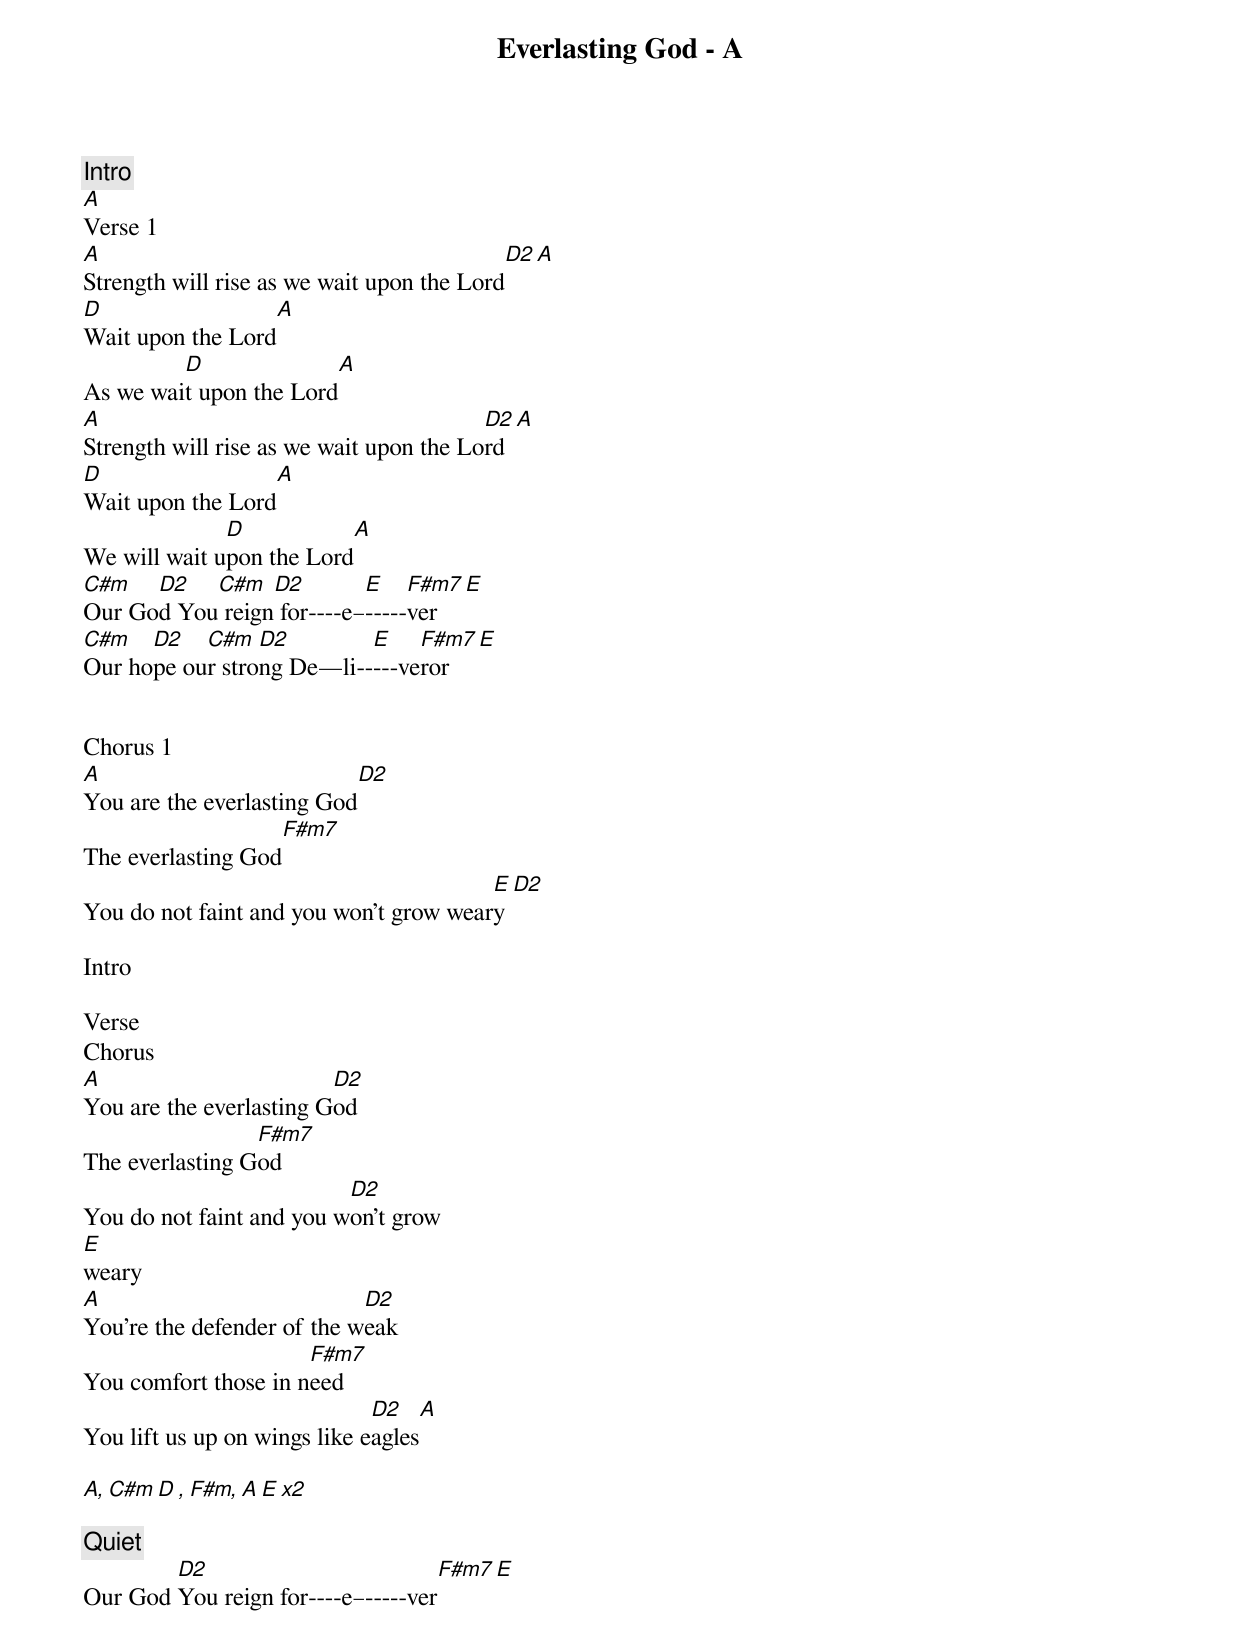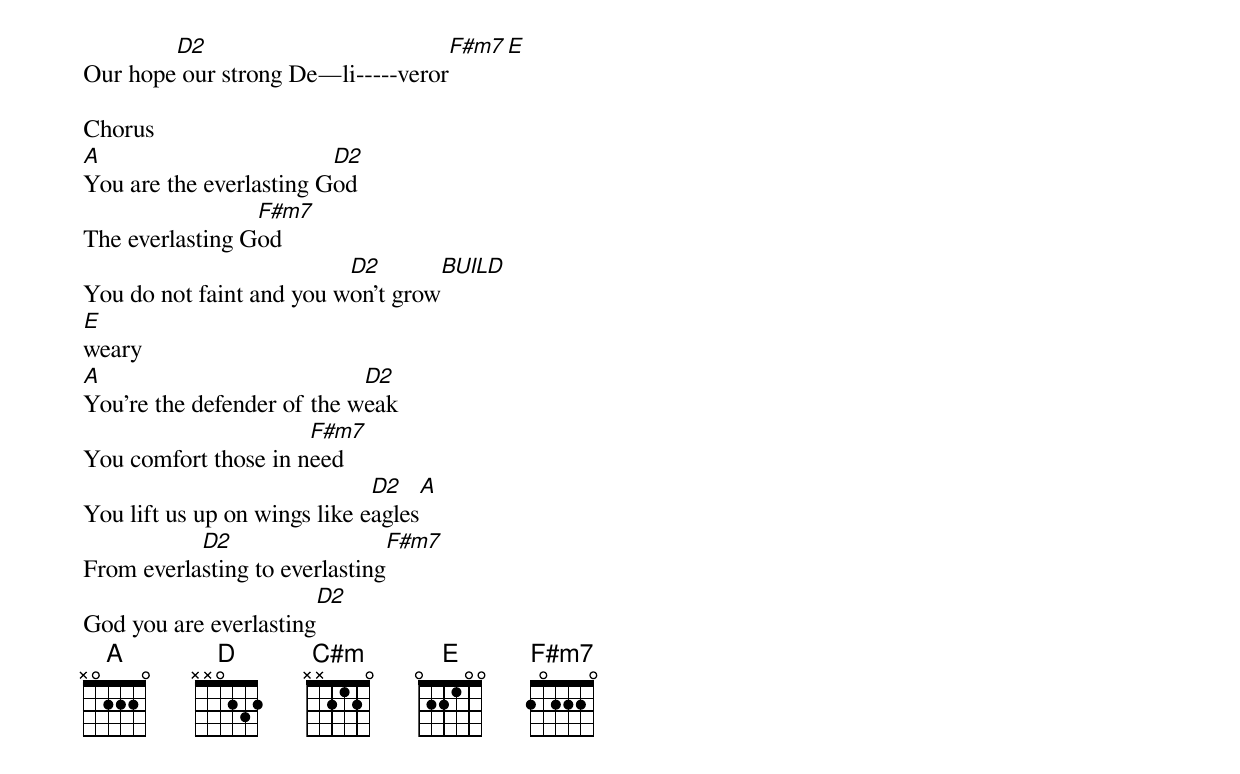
Everlasting God - A

Intro
A
Verse 1
A                                             D2               A
Strength will rise as we wait upon the Lord
D                      A
Wait upon the Lord
         D                         A
As we wait upon the Lord
A                                        D2                     A
Strength will rise as we wait upon the Lord
D                         A
Wait upon the Lord
              D                         A
We will wait upon the Lord
C#m   D2   C#m   D2        E    F#m7     E
Our God You reign for----e–-----ver
C#m   D2   C#m   D2        E    F#m7     E
Our hope our strong De—li-----veror


Chorus 1
A                                              D2
You are the everlasting God
                               F#m7
The everlasting God
                                        E    D2
You do not faint and you won't grow weary

Intro

Verse
Chorus
A                        D2
You are the everlasting God
                 F#m7
The everlasting God
                          D2
You do not faint and you won't grow
E
weary
A                           D2
You're the defender of the weak
                      F#m7
You comfort those in need
                              D2            A
You lift us up on wings like eagles

A, C#m D , F#m, A E x2

[Quiet]
        D2                            F#m7     E
Our God You reign for----e–-----ver
        D2                            F#m7     E
Our hope our strong De—li-----veror

Chorus
A                        D2
You are the everlasting God
                 F#m7
The everlasting God
                          D2              BUILD
You do not faint and you won't grow
E
weary
A                           D2
You're the defender of the weak
                      F#m7
You comfort those in need
                              D2            A
You lift us up on wings like eagles
           D2                     F#m7
From everlasting to everlasting
                       D2
God you are everlasting
